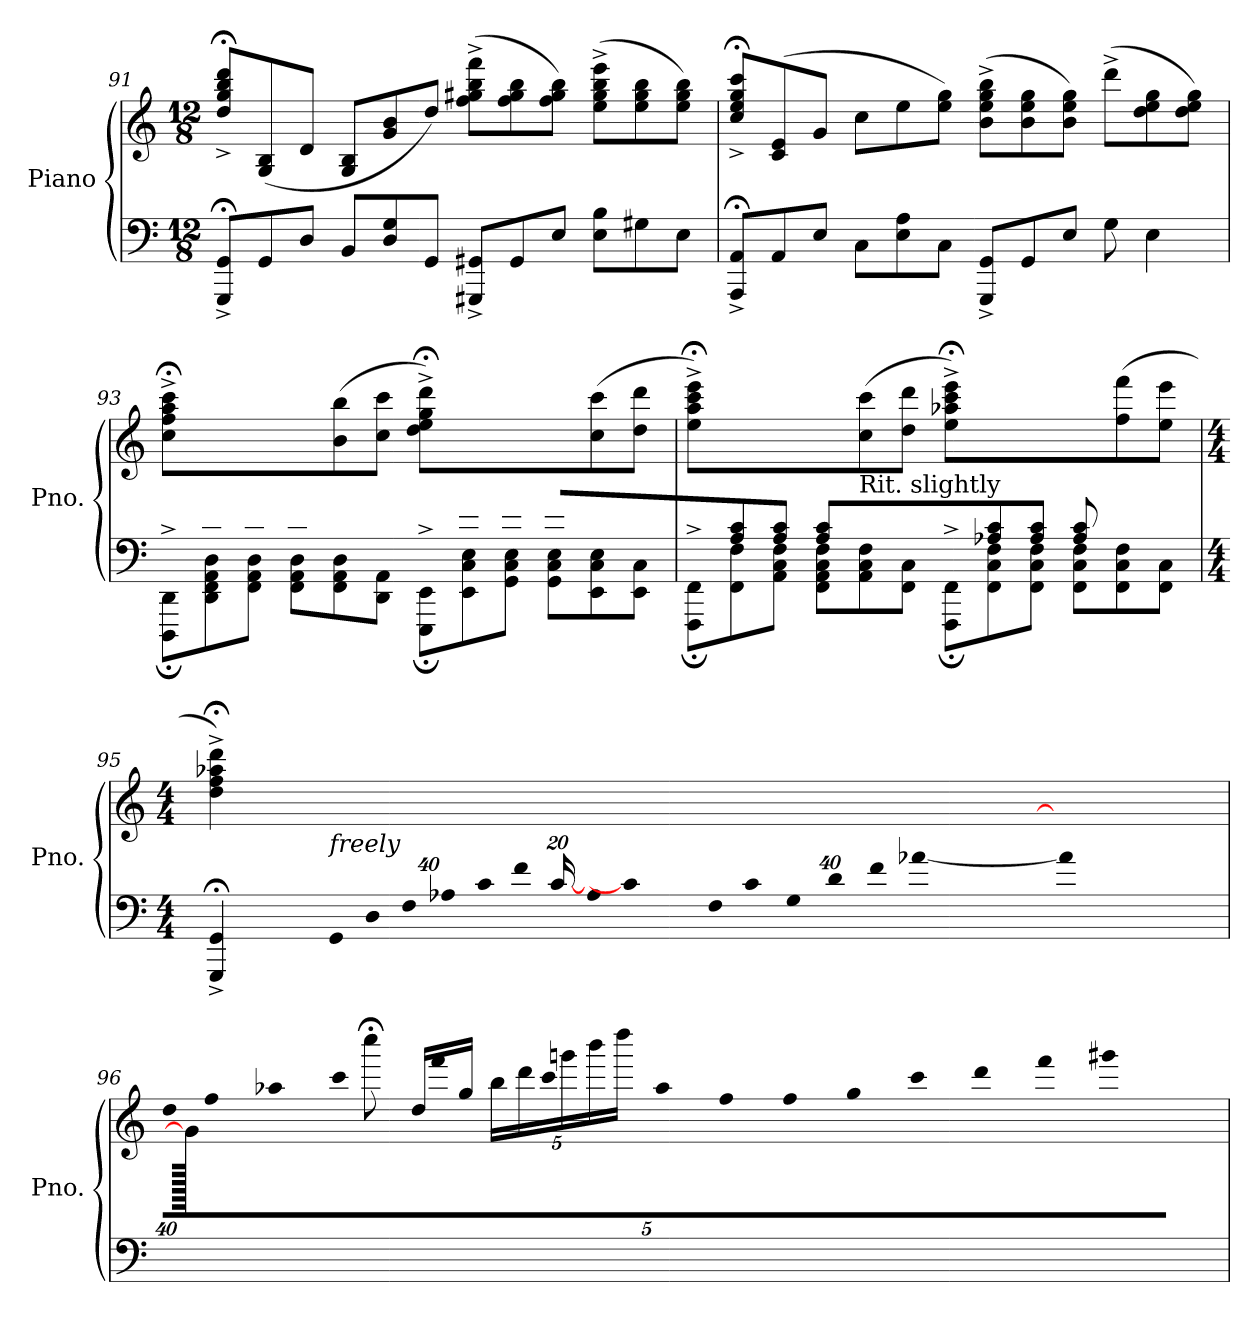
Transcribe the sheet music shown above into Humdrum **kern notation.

**kern	**kern
*part1	*part1
*staff2	*staff1
*I"Piano	*
*I'Pno.	*
!!LO:LB:g=z
*clefF4	*clefG2
*k[]	*k[]
*M12/8	*M12/8
=91	=91
8GGG/;<^ 8GG/;<^L	8dd/;^ 8gg/;^ 8bb/;^ 8ddd/;^L
*	*MM180
8GG/	(8G/ 8B/
8D/J	8d/J
8BB/L	8G/ 8B/L
8D/ 8G/	8g/ 8b/
8GG/J	8dd/J)
*	*MM141
8GGG#X/^ 8GG#X/^L	(8ff\^ 8gg#X\^ 8bb\^ 8fff\^L
8GG#/	8ff\ 8gg#\ 8bb\
8E/J	8ff\ 8gg#\ 8bb\J)
8E\ 8B\L	(8ee\^ 8gg#\^ 8bb\^ 8eee\^L
8G#X\	8ee\ 8gg#\ 8bb\
8E\J	8ee\ 8gg#\ 8bb\J)
=92	=92
8AAA/;<^ 8AA/;<^L	8cc/;^ 8ee/;^ 8gg/;^ 8ccc/;^L
*	*MM180
8AA/	(8c/ 8e/
8E/J	8g/J
8C\L	8cc\L
8E\ 8A\	8ee\
8C\J	8ee\ 8gg\J)
*	*MM141
8GGG/^ 8GG/^L	(8b\^ 8ee\^ 8gg\^ 8bb\^L
8GG/	8b\ 8ee\ 8gg\
8E/J	8b\ 8ee\ 8gg\J)
8G\	(8ddd^\L
4E\	8dd\ 8ee\ 8gg\
.	8dd\ 8ee\ 8gg\J)
!!LO:LB:g=z
=93	=93
*^	*
8ryy	8DDD\;<^ 8DD\;<^L	8cc\;<^ 8ff\;<^ 8aa\;<^ 8ccc\;<^L
*	*	*MM150
8F/ 8A/ 8c/	8DD\ 8FF\ 8AA\ 8D\	4ryy
8F/ 8A/ 8c/J	8FF\ 8AA\ 8D\J	.
*	*	*MM141
8F/ 8A/ 8c/L	8FF\ 8AA\ 8D\L	8ryy
4.ryy	8FF\ 8AA\ 8D\	(8b\ 8bb\
.	8DD\ 8AA\J	8cc\ 8ccc\J
.	8EEE\;<^ 8EE\;<^L	8dd\;<^ 8ee\;<^ 8gg\;<^ 8ddd\;<^L)
*	*	*MM150
8G/ 8c/ 8e/	8EE\ 8C\ 8E\	4ryy
8G/ 8c/ 8e/J	8GG\ 8C\ 8E\J	.
*	*	*MM141
8G/ 8c/ 8e/L	8GG\ 8C\ 8E\L	8ryy
4ryy	8EE\ 8C\ 8E\	(8cc\ 8ccc\
.	8EE\ 8C\J	8dd\ 8ddd\J
=94	=94	=94
8ryy	8FFF\;<^ 8FF\;<^L	8ee\;<^ 8aa\;<^ 8ccc\;<^ 8eee\;<^L)
*	*	*MM165
8A/ 8c/	8FF\ 8F\	4ryy
8A/ 8c/J	8AA\ 8C\ 8F\J	.
*	*	*MM141
8A/ 8c/L	8FF\ 8AA\ 8C\ 8F\L	8ryy
!	!	!LO:TX:b:t=Rit. slightly
4.ryy	8AA\ 8C\ 8F\	(8cc\ 8ccc\
.	8FF\ 8C\J	8dd\ 8ddd\J
.	8FFF\;<^ 8FF\;<^L	8ee\;<^ 8aa-X\;<^ 8ccc\;<^ 8eee\;<^L)
8A-X/ 8c/	8FF\ 8C\ 8F\	4.ryy
8A-/ 8c/J	8FF\ 8C\ 8F\J	.
8A-/ 8c/L	8FF\ 8C\ 8F\L	.
4ryy	8FF\ 8C\ 8F\	(8ff\ 8fff\
.	8FF\ 8C\J	8ee\ 8eee\J
*v	*v	*
!!LO:PB:g=z
=95	=95
*M4/4	*M4/4
*	*^
4GGG/;<^ 4GG/;<^	4dd\;<^ 4ff\;<^ 4aa-X\;<^ 4ddd\;<^)	2.ryy
*Xbrackettup	*	*
!	!LO:TX:b:i:t=freely	!
!LO:N:vis=16	!	!
(640%23GG/LL	2ryy	.
!LO:N:vis=16	!	!
640%23D/	.	.
!LO:N:vis=16	!	!
640%23F/	.	.
!LO:N:vis=16	!	!
640%23A-X/	.	.
!LO:N:vis=16	!	!
640%23c/	.	.
!LO:N:vis=16	!	!
640%23f/	.	.
[320%11c/	.	.
!LO:N:vis=16	!	!
640%23A-/	.	.
640c/]	.	.
!LO:N:vis=16	!	!
640%23F/	.	.
!LO:N:vis=16	!	!
640%23c/	.	.
!LO:N:vis=16	!	!
640%23G/	.	.
!LO:N:vis=16	!	!
640%23d/	.	.
!LO:N:vis=16	!	!
640%23f/	.	.
[320%11a-X/	.	.
*	*	*Xbrackettup
!	!	!LO:N:vis=16
.	4ryy	640%23cc\
640a-/]	.	.
320%79ryy	.	.
!	!	!LO:N:vis=16
.	.	640%23ff\
!	!	!LO:N:vis=16
.	.	640%23cc\
!	!	!LO:N:vis=16
.	.	640%23a-\
!	!	!LO:N:vis=16
.	.	640%23f\
!	!	!LO:N:vis=16
.	.	640%23cc\
.	.	[320%11g\JJ
!!LO:LB:g=z	!!
=96	=96	=96
!	!	!LO:N:vis=16
2ryy	2ryy	640%23dd\LL
.	.	640g\JJ]
!	!	!LO:N:vis=16
.	.	640%23ff\
!	!	!LO:N:vis=16
.	.	640%23aa-X\
!	!	!LO:N:vis=16
.	.	640%23ccc\
!	!	!LO:N:vis=16
.	.	640%23fff\
!	!	!LO:N:vis=16
.	.	640%23ccc\
!	!	!LO:N:vis=16
.	.	640%23aa-\
!	!	!LO:N:vis=16
.	.	640%23ff\
!	!	!LO:N:vis=16
.	.	640%23ff\
!	!	!LO:N:vis=16
.	.	640%23gg\
!	!	!LO:N:vis=16
.	.	640%23ccc\
!	!	!LO:N:vis=16
.	.	640%23ddd\
!	!	!LO:N:vis=16
.	.	640%23fff\
!	!	!LO:N:vis=16
.	.	640%23ggg#X\JJ)
2ryy	8cccc;<\	.
.	.	640%317ryy
.	16dd/LL	.
.	16gg/JJ	.
.	20bb\LL	.
.	20ddd\	.
.	20ggg\	.
.	20bbb\	.
.	20dddd\JJ	.
*	*v	*v
=	=
*-	*-
